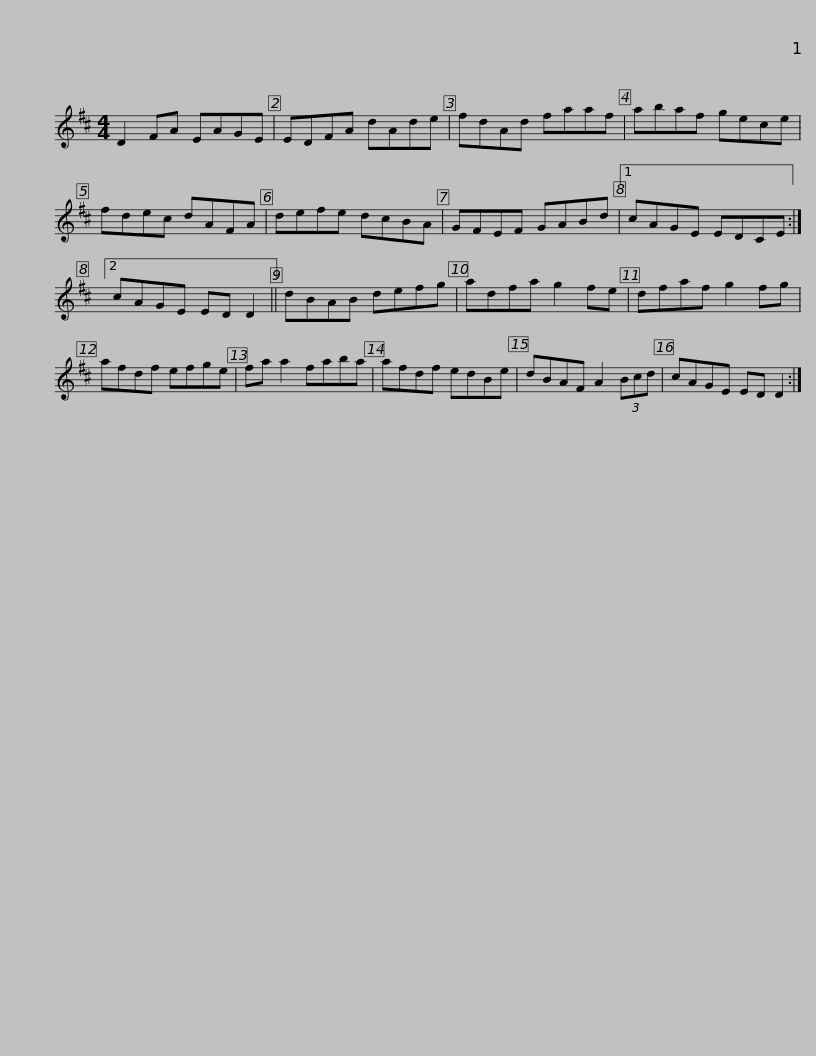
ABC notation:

X:1
L:1/8
M:4/4
I:linebreak $
K:D
V:1 treble
V:1
 D2 FA EAGE | EDFA dAde | fdAd faaf | abaf gece | fdec dAFA |$ %5
 defe dcBA | GFEF GABd |1 cAGE EDCE :|2 cAGE ED D2 || dBAB defg |$ %10
 adfa g2 fe | dfaf g2 fg | afdf efge | fa a2 faba | afdf edBe |$ %15
 dBAF A2 (3Bcd | cAGE ED D2 :| %17
